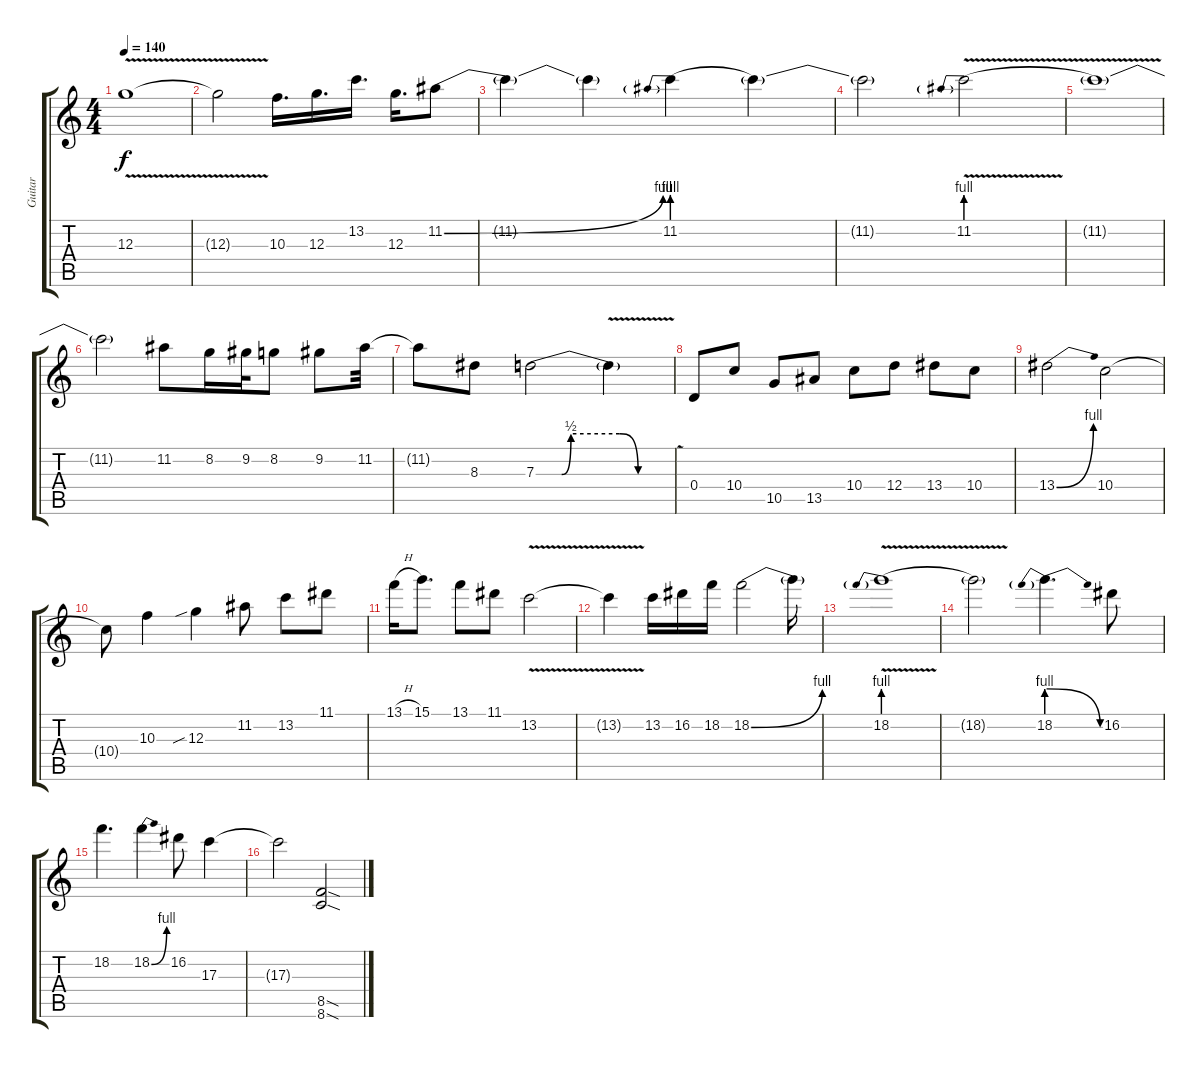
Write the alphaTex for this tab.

\track ("Guitar" "Guitar") {instrument electricguitarjazz}
\staff {score tabs}
\tuning (E4 B3 G3 D3 A2 E2) {hide}
\ts (4 4)
\tempo 140
\clef g2
\ks c
12.3{v}.1{dy f} |
12.3{t}.2 10.3.16{d} 12.3.16{d} 13.2.16{d} 12.3.16{d} 11.2{be (bend 0 0 60 4)}.8 |
11.2{t}.4 11.2{t}.4 11.2{be (prebend 0 4 60 4)}.4 11.2{t}.4 |
11.2{t}.2 11.2{be (prebend 0 4 60 4) v}.2 |
11.2{t}.1 |
11.2{t}.2 11.2.8 8.2.16 9.2.32 8.2.8 9.2.8 11.2.32 |
11.2{t}.8 8.3.8 7.3{be (custom 0 0 11 0 15 2 36 2 44 0 60 0)}.2 7.3{v t}.4 |
0.4.8 10.4.8 10.5.8 13.5.8 10.4.8 12.4.8 13.4.8 10.4.8 |
13.4{be (bend 0 0 60 4)}.2 10.4.2 |
10.4{t}.8 10.3.4 12.3{sib}.4 11.2.8 13.2.8 11.1.8 |
13.1{h}.16 15.1.8{d} 13.1.8 11.1.8 13.2{v}.2 |
13.2{t}.4 13.2.16 16.2.16 18.2.16 18.2{be (bend 0 0 60 4)}.2 18.2{t}.16 |
18.2{be (prebend 0 4 60 4) v}.1 |
18.2{t}.2 18.2{be (prebendrelease 0 4 60 0)}.4{d} 16.2.8 |
18.2.4{d} 18.2{be (bend 0 0 60 4)}.4 16.2.8 17.3.4 |
17.3{t}.2 (8.5{sod} 8.6{sod}).2
